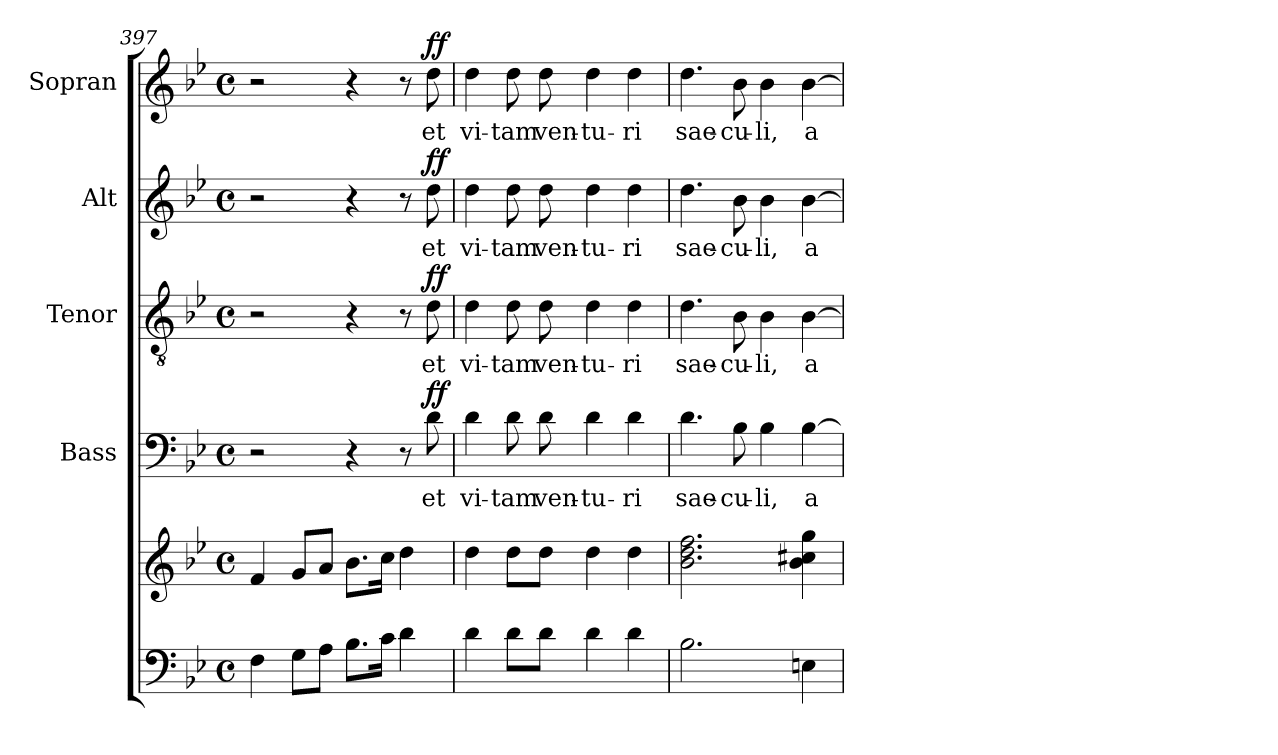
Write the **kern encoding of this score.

**kern	**kern	**kern	**text	**dynam	**kern	**text	**dynam	**kern	**text	**dynam	**kern	**text	**dynam
*part5	*part5	*part4	*part4	*part4	*part3	*part3	*part3	*part2	*part2	*part2	*part1	*part1	*part1
*staff6	*staff5	*staff4	*staff4	*staff4	*staff3	*staff3	*staff3	*staff2	*staff2	*staff2	*staff1	*staff1	*staff1
*	*	*I"Bass	*	*	*I"Tenor	*	*	*I"Alt	*	*	*I"Sopran	*	*
*	*	*I'B.	*	*	*I'T.	*	*	*I'A.	*	*	*I'S.	*	*
*clefF4	*clefG2	*clefF4	*	*	*clefGv2	*	*	*clefG2	*	*	*clefG2	*	*
*k[b-e-]	*k[b-e-]	*k[b-e-]	*	*	*k[b-e-]	*	*	*k[b-e-]	*	*	*k[b-e-]	*	*
*B-:	*B-:	*B-:	*	*	*B-:	*	*	*B-:	*	*	*B-:	*	*
*M4/4	*M4/4	*M4/4	*	*	*M4/4	*	*	*M4/4	*	*	*M4/4	*	*
*met(c)	*met(c)	*met(c)	*	*	*met(c)	*	*	*met(c)	*	*	*met(c)	*	*
=397	=397	=397	=397	=397	=397	=397	=397	=397	=397	=397	=397	=397	=397
4F\	4f/	2r	.	.	2r	.	.	2r	.	.	2r	.	.
8G\L	8g/L	.	.	.	.	.	.	.	.	.	.	.	.
8A\J	8a/J	.	.	.	.	.	.	.	.	.	.	.	.
8.B-\L	8.b-\L	4r	.	.	4r	.	.	4r	.	.	4r	.	.
16c\Jk	16cc\Jk	.	.	.	.	.	.	.	.	.	.	.	.
4d\	4dd\	8r	.	.	8r	.	.	8r	.	.	8r	.	.
!	!	!	!LO:LY:b	!LO:DY:a	!	!LO:LY:b	!LO:DY:a	!	!LO:LY:b	!LO:DY:a	!	!LO:LY:b	!LO:DY:a
.	.	8d\	et	ff	8d\	et	ff	8dd\	et	ff	8dd\	et	ff
=398	=398	=398	=398	=398	=398	=398	=398	=398	=398	=398	=398	=398	=398
!	!	!	!LO:LY:b	!	!	!LO:LY:b	!	!	!LO:LY:b	!	!	!LO:LY:b	!
4d\	4dd\	4d\	vi-	.	4d\	vi-	.	4dd\	vi-	.	4dd\	vi-	.
!	!	!	!LO:LY:b	!	!	!LO:LY:b	!	!	!LO:LY:b	!	!	!LO:LY:b	!
8d\L	8dd\L	8d\	-tam	.	8d\	-tam	.	8dd\	-tam	.	8dd\	-tam	.
!	!	!	!LO:LY:b	!	!	!LO:LY:b	!	!	!LO:LY:b	!	!	!LO:LY:b	!
8d\J	8dd\J	8d\	ven-	.	8d\	ven-	.	8dd\	ven-	.	8dd\	ven-	.
!	!	!	!LO:LY:b	!	!	!LO:LY:b	!	!	!LO:LY:b	!	!	!LO:LY:b	!
4d\	4dd\	4d\	-tu-	.	4d\	-tu-	.	4dd\	-tu-	.	4dd\	-tu-	.
!	!	!	!LO:LY:b	!	!	!LO:LY:b	!	!	!LO:LY:b	!	!	!LO:LY:b	!
4d\	4dd\	4d\	-ri	.	4d\	-ri	.	4dd\	-ri	.	4dd\	-ri	.
=399	=399	=399	=399	=399	=399	=399	=399	=399	=399	=399	=399	=399	=399
!	!	!	!LO:LY:b	!	!	!LO:LY:b	!	!	!LO:LY:b	!	!	!LO:LY:b	!
2.B-\	2.b-\ 2.dd\ 2.ff\	4.d\	sae-	.	4.d\	sae-	.	4.dd\	sae-	.	4.dd\	sae-	.
!	!	!	!LO:LY:b	!	!	!LO:LY:b	!	!	!LO:LY:b	!	!	!LO:LY:b	!
.	.	8B-\	-cu-	.	8B-\	-cu-	.	8b-\	-cu-	.	8b-\	-cu-	.
!	!	!	!LO:LY:b	!	!	!LO:LY:b	!	!	!LO:LY:b	!	!	!LO:LY:b	!
.	.	4B-\	-li,	.	4B-\	-li,	.	4b-\	-li,	.	4b-\	-li,	.
!	!	!	!LO:LY:b	!	!	!LO:LY:b	!	!	!LO:LY:b	!	!	!LO:LY:b	!
4En\	4b-\ 4cc#X\ 4gg\	[4B-\	a-	.	[4B-\	a-	.	[4b-\	a-	.	[4b-\	a-	.
=	=	=	=	=	=	=	=	=	=	=	=	=	=
*-	*-	*-	*-	*-	*-	*-	*-	*-	*-	*-	*-	*-	*-
